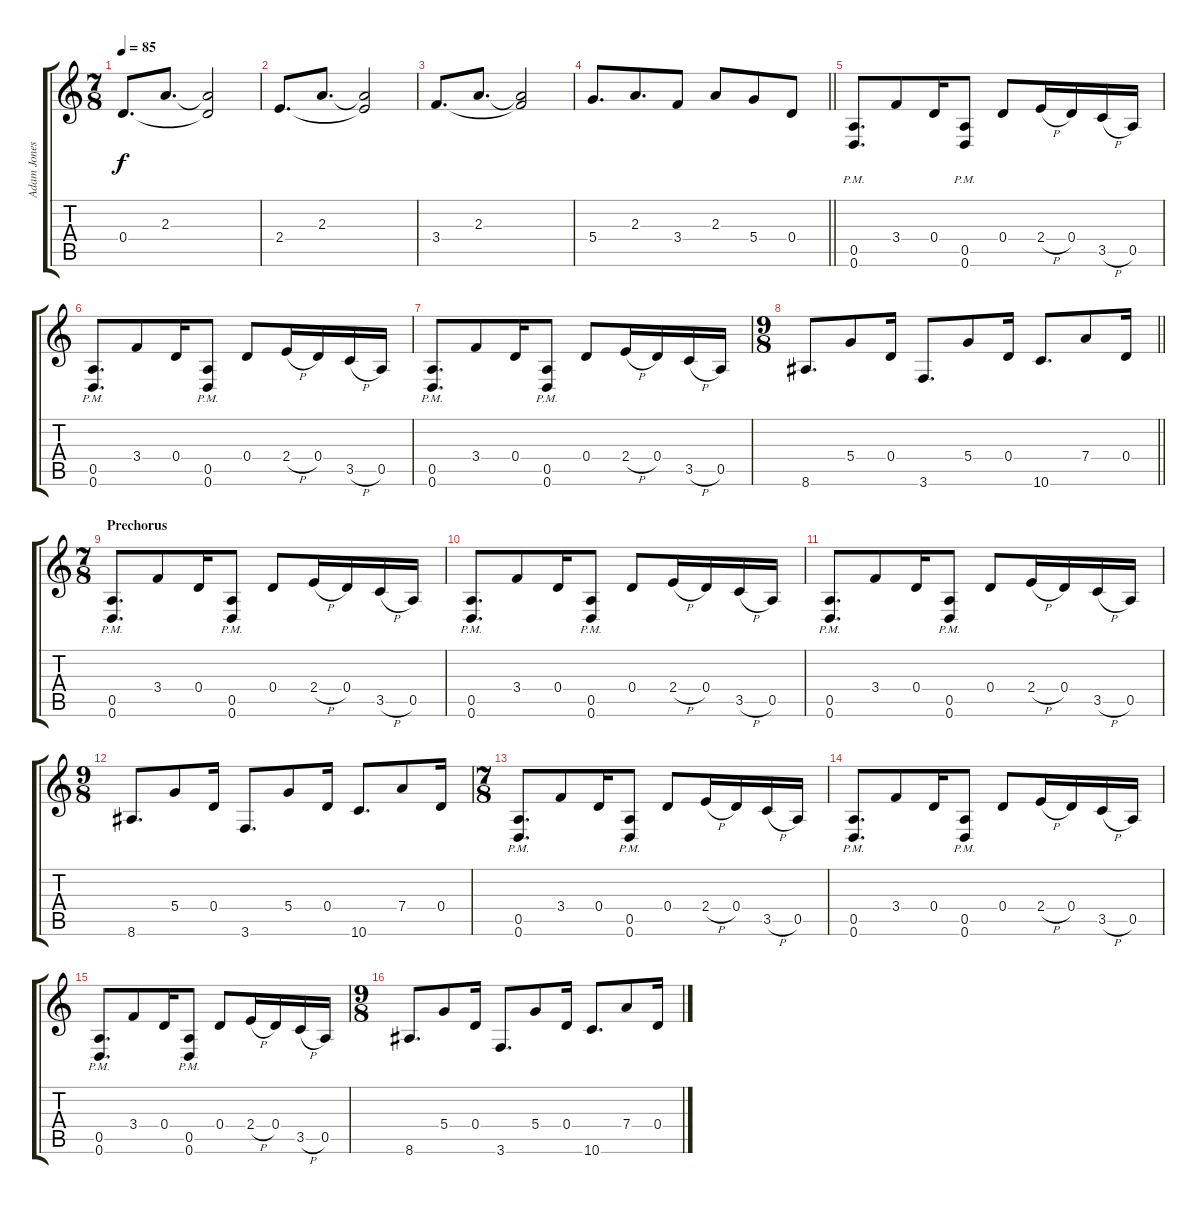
\track ("Adam Jones" "Adam Jones") {instrument distortionguitar}
\staff {score tabs}
\tuning (E4 B3 G3 D3 A2 D2) {hide}
\ts (7 8)
\tempo 85
\clef g2
\ks c
0.4.8{d dy f} 2.3.8{d} (2.3{t} 0.4{t}).2 |
2.4.8{d} 2.3.8{d} (2.3{t} 2.4{t}).2 |
3.4.8{d} 2.3.8{d} (2.3{t} 3.4{t}).2 |
\barLineRight lightlight
5.4.8{d} 2.3.8{d} 3.4.8 2.3.8 5.4.8 0.4.8 |
\section ("" "")
(0.5{pm} 0.6{pm}).8{d} 3.4.8 0.4.16 (0.5{pm} 0.6{pm}).8 0.4.8 2.4{h}.16 0.4.16 3.5{h}.16 0.5.16 |
(0.5{pm} 0.6{pm}).8{d} 3.4.8 0.4.16 (0.5{pm} 0.6{pm}).8 0.4.8 2.4{h}.16 0.4.16 3.5{h}.16 0.5.16 |
(0.5{pm} 0.6{pm}).8{d} 3.4.8 0.4.16 (0.5{pm} 0.6{pm}).8 0.4.8 2.4{h}.16 0.4.16 3.5{h}.16 0.5.16 |
\ts (9 8)
\barLineRight lightlight
8.6.8{d} 5.4.8 0.4.16 3.6.8{d} 5.4.8 0.4.16 10.6.8{d} 7.4.8 0.4.16 |
\ts (7 8)
\section ("" "Prechorus")
(0.5{pm} 0.6{pm}).8{d} 3.4.8 0.4.16 (0.5{pm} 0.6{pm}).8 0.4.8 2.4{h}.16 0.4.16 3.5{h}.16 0.5.16 |
(0.5{pm} 0.6{pm}).8{d} 3.4.8 0.4.16 (0.5{pm} 0.6{pm}).8 0.4.8 2.4{h}.16 0.4.16 3.5{h}.16 0.5.16 |
(0.5{pm} 0.6{pm}).8{d} 3.4.8 0.4.16 (0.5{pm} 0.6{pm}).8 0.4.8 2.4{h}.16 0.4.16 3.5{h}.16 0.5.16 |
\ts (9 8)
8.6.8{d} 5.4.8 0.4.16 3.6.8{d} 5.4.8 0.4.16 10.6.8{d} 7.4.8 0.4.16 |
\ts (7 8)
(0.5{pm} 0.6{pm}).8{d} 3.4.8 0.4.16 (0.5{pm} 0.6{pm}).8 0.4.8 2.4{h}.16 0.4.16 3.5{h}.16 0.5.16 |
(0.5{pm} 0.6{pm}).8{d} 3.4.8 0.4.16 (0.5{pm} 0.6{pm}).8 0.4.8 2.4{h}.16 0.4.16 3.5{h}.16 0.5.16 |
(0.5{pm} 0.6{pm}).8{d} 3.4.8 0.4.16 (0.5{pm} 0.6{pm}).8 0.4.8 2.4{h}.16 0.4.16 3.5{h}.16 0.5.16 |
\ts (9 8)
8.6.8{d} 5.4.8 0.4.16 3.6.8{d} 5.4.8 0.4.16 10.6.8{d} 7.4.8 0.4.16
